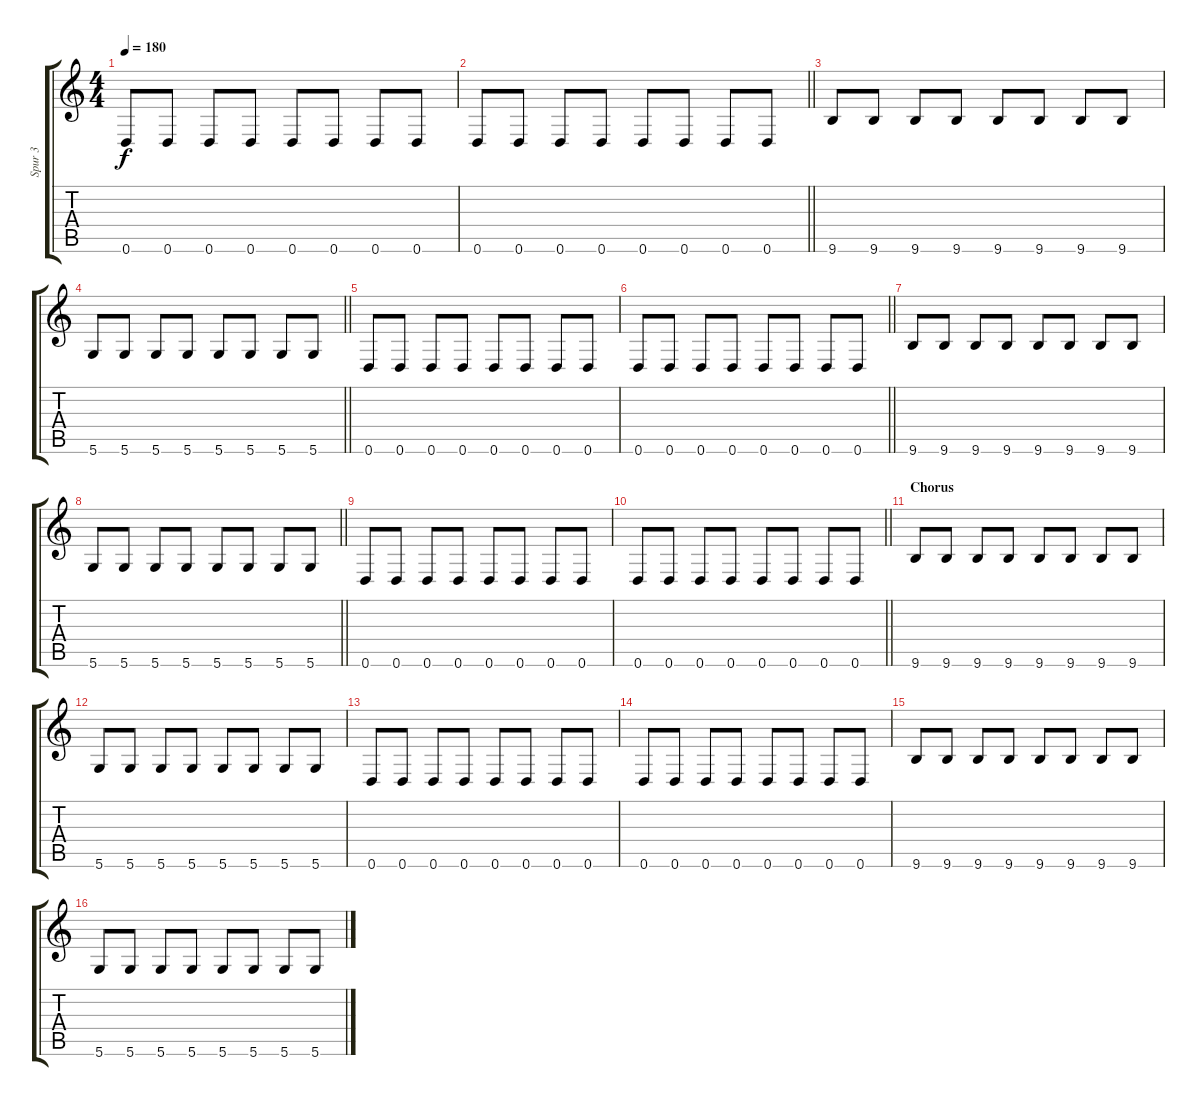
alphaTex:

\track ("Spur 3" "Spur 3") {instrument electricbasspick}
\staff {score tabs}
\tuning (E4 B3 G3 D3 A2 D2) {hide}
\ts (4 4)
\tempo 180
\clef g2
\ks c
0.6.8{dy f} 0.6.8 0.6.8 0.6.8 0.6.8 0.6.8 0.6.8 0.6.8 |
\barLineRight lightlight
0.6.8 0.6.8 0.6.8 0.6.8 0.6.8 0.6.8 0.6.8 0.6.8 |
9.6.8 9.6.8 9.6.8 9.6.8 9.6.8 9.6.8 9.6.8 9.6.8 |
\barLineRight lightlight
5.6.8 5.6.8 5.6.8 5.6.8 5.6.8 5.6.8 5.6.8 5.6.8 |
0.6.8 0.6.8 0.6.8 0.6.8 0.6.8 0.6.8 0.6.8 0.6.8 |
\barLineRight lightlight
0.6.8 0.6.8 0.6.8 0.6.8 0.6.8 0.6.8 0.6.8 0.6.8 |
9.6.8 9.6.8 9.6.8 9.6.8 9.6.8 9.6.8 9.6.8 9.6.8 |
\barLineRight lightlight
5.6.8 5.6.8 5.6.8 5.6.8 5.6.8 5.6.8 5.6.8 5.6.8 |
0.6.8 0.6.8 0.6.8 0.6.8 0.6.8 0.6.8 0.6.8 0.6.8 |
\barLineRight lightlight
0.6.8 0.6.8 0.6.8 0.6.8 0.6.8 0.6.8 0.6.8 0.6.8 |
\section ("" "Chorus")
9.6.8 9.6.8 9.6.8 9.6.8 9.6.8 9.6.8 9.6.8 9.6.8 |
5.6.8 5.6.8 5.6.8 5.6.8 5.6.8 5.6.8 5.6.8 5.6.8 |
0.6.8 0.6.8 0.6.8 0.6.8 0.6.8 0.6.8 0.6.8 0.6.8 |
0.6.8 0.6.8 0.6.8 0.6.8 0.6.8 0.6.8 0.6.8 0.6.8 |
9.6.8 9.6.8 9.6.8 9.6.8 9.6.8 9.6.8 9.6.8 9.6.8 |
5.6.8 5.6.8 5.6.8 5.6.8 5.6.8 5.6.8 5.6.8 5.6.8
